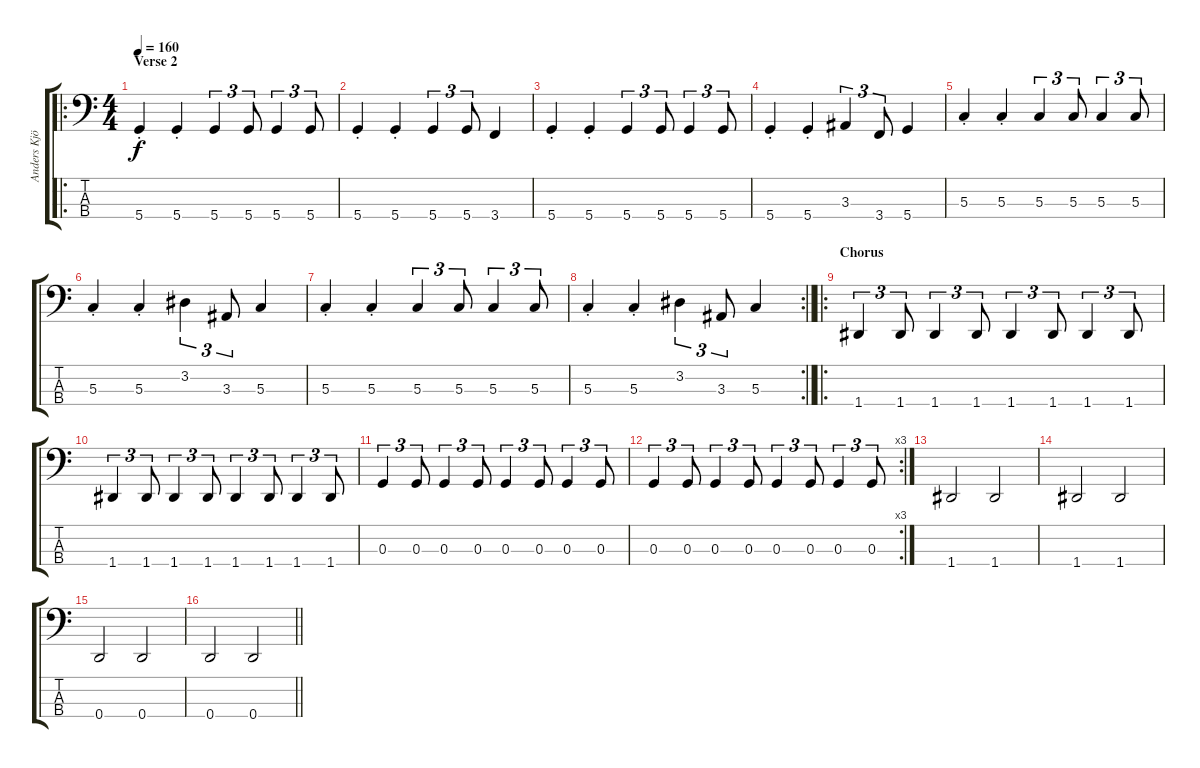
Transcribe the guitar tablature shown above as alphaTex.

\track ("Anders Kjölholm" "Anders Kjö") {instrument electricbassfinger}
\staff {score tabs}
\tuning (F2 C2 G1 D1) {hide}
\ro
\ts (4 4)
\section ("" "Verse 2")
\tempo 160
\clef f4
\ks c
5.4{st}.4{dy f} 5.4{st}.4 5.4.4{tu (3 2)} 5.4.8{tu (3 2)} 5.4.4{tu (3 2)} 5.4.8{tu (3 2)} |
5.4{st}.4 5.4{st}.4 5.4.4{tu (3 2)} 5.4.8{tu (3 2)} 3.4.4 |
5.4{st}.4 5.4{st}.4 5.4.4{tu (3 2)} 5.4.8{tu (3 2)} 5.4.4{tu (3 2)} 5.4.8{tu (3 2)} |
5.4{st}.4 5.4{st}.4 3.3.4{tu (3 2)} 3.4.8{tu (3 2)} 5.4.4 |
5.3{st}.4 5.3{st}.4 5.3.4{tu (3 2)} 5.3.8{tu (3 2)} 5.3.4{tu (3 2)} 5.3.8{tu (3 2)} |
5.3{st}.4 5.3{st}.4 3.2.4{tu (3 2)} 3.3.8{tu (3 2)} 5.3.4 |
5.3{st}.4 5.3{st}.4 5.3.4{tu (3 2)} 5.3.8{tu (3 2)} 5.3.4{tu (3 2)} 5.3.8{tu (3 2)} |
\rc 2
\barLineRight lightlight
5.3{st}.4 5.3{st}.4 3.2.4{tu (3 2)} 3.3.8{tu (3 2)} 5.3.4 |
\ro
\section ("" "Chorus")
1.4.4{tu (3 2)} 1.4.8{tu (3 2)} 1.4.4{tu (3 2)} 1.4.8{tu (3 2)} 1.4.4{tu (3 2)} 1.4.8{tu (3 2)} 1.4.4{tu (3 2)} 1.4.8{tu (3 2)} |
1.4.4{tu (3 2)} 1.4.8{tu (3 2)} 1.4.4{tu (3 2)} 1.4.8{tu (3 2)} 1.4.4{tu (3 2)} 1.4.8{tu (3 2)} 1.4.4{tu (3 2)} 1.4.8{tu (3 2)} |
0.3.4{tu (3 2)} 0.3.8{tu (3 2)} 0.3.4{tu (3 2)} 0.3.8{tu (3 2)} 0.3.4{tu (3 2)} 0.3.8{tu (3 2)} 0.3.4{tu (3 2)} 0.3.8{tu (3 2)} |
\rc 3
0.3.4{tu (3 2)} 0.3.8{tu (3 2)} 0.3.4{tu (3 2)} 0.3.8{tu (3 2)} 0.3.4{tu (3 2)} 0.3.8{tu (3 2)} 0.3.4{tu (3 2)} 0.3.8{tu (3 2)} |
1.4.2 1.4.2 |
1.4.2 1.4.2 |
0.4.2 0.4.2 |
\barLineRight lightlight
0.4.2 0.4.2
